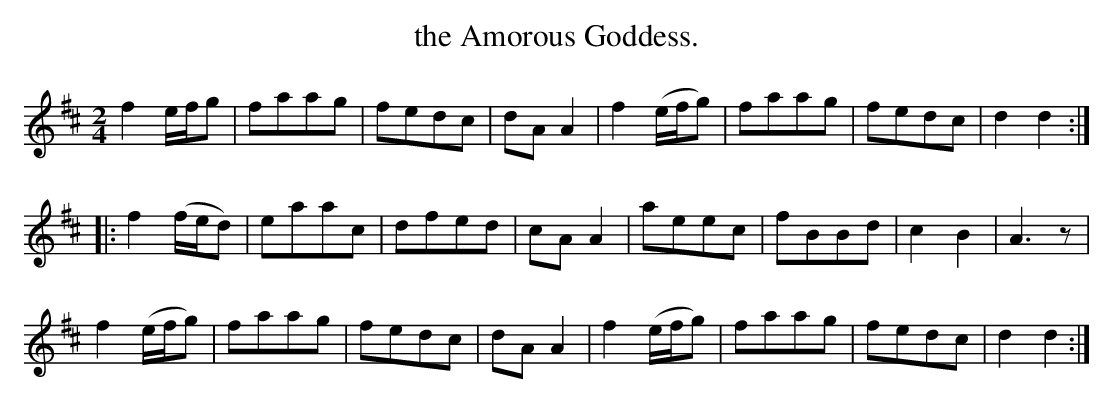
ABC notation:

X:1
T:the Amorous Goddess.
M:2/4
L:1/8
K:D
f2 e/f/g |faag|fedc|dAA2|f2(e/f/g)|faag|fedc|d2d2:|
|:f2(f/e/d)|eaac|dfed|cAA2|aeec     |fBBd|c2B2|A3 z |
f2(e/f/g)|faag|fedc|dAA2|f2(e/f/g)|faag|fedc|d2d2:|
